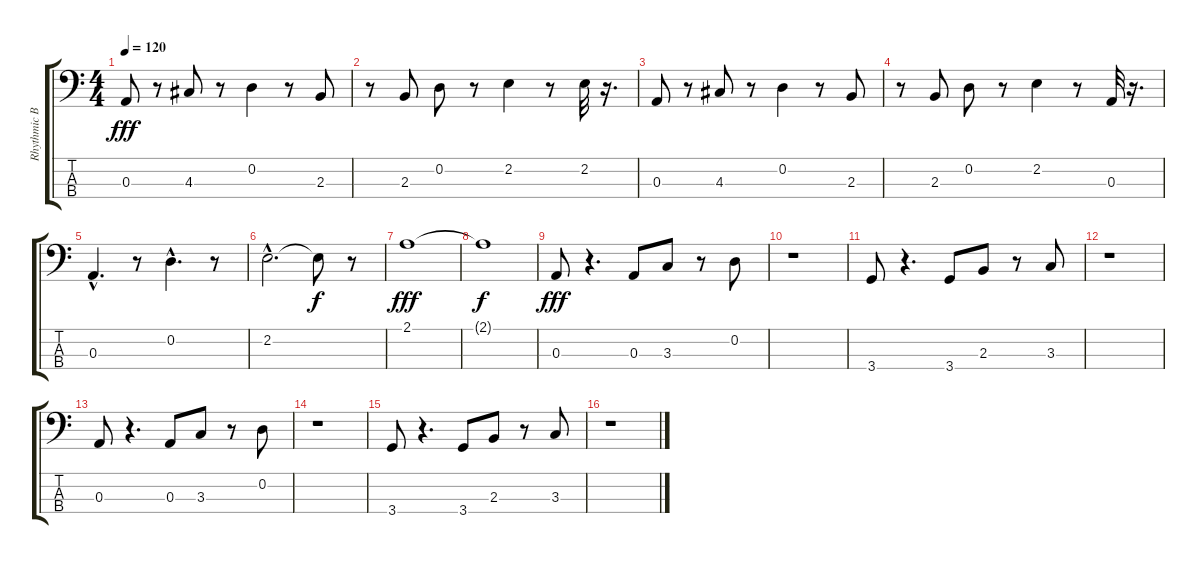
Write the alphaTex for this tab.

\track ("Rhythmic Bass" "Rhythmic B") {instrument synthbass1}
\staff {score tabs}
\tuning (G2 D2 A1 E1) {hide}
\ts (4 4)
\tempo 120
\clef f4
\ks c
0.3.8{dy fff} r.8 4.3.8 r.8 0.2.4 r.8 2.3.8 |
r.8 2.3.8 0.2.8 r.8 2.2.4 r.8 2.2.32 r.16{d} |
0.3.8 r.8 4.3.8 r.8 0.2.4 r.8 2.3.8 |
r.8 2.3.8 0.2.8 r.8 2.2.4 r.8 0.3.32 r.16{d} |
0.3{hac}.4{d} r.8 0.2{hac}.4{d} r.8 |
2.2{hac}.2{d} 2.2{t}.8{dy f} r.8 |
2.1.1{dy fff} |
2.1{t}.1{dy f} |
0.3.8{dy fff} r.4{d} 0.3.8 3.3.8 r.8 0.2.8 |
r.1 |
3.4.8 r.4{d} 3.4.8 2.3.8 r.8 3.3.8 |
r.1 |
0.3.8 r.4{d} 0.3.8 3.3.8 r.8 0.2.8 |
r.1 |
3.4.8 r.4{d} 3.4.8 2.3.8 r.8 3.3.8 |
r.1
